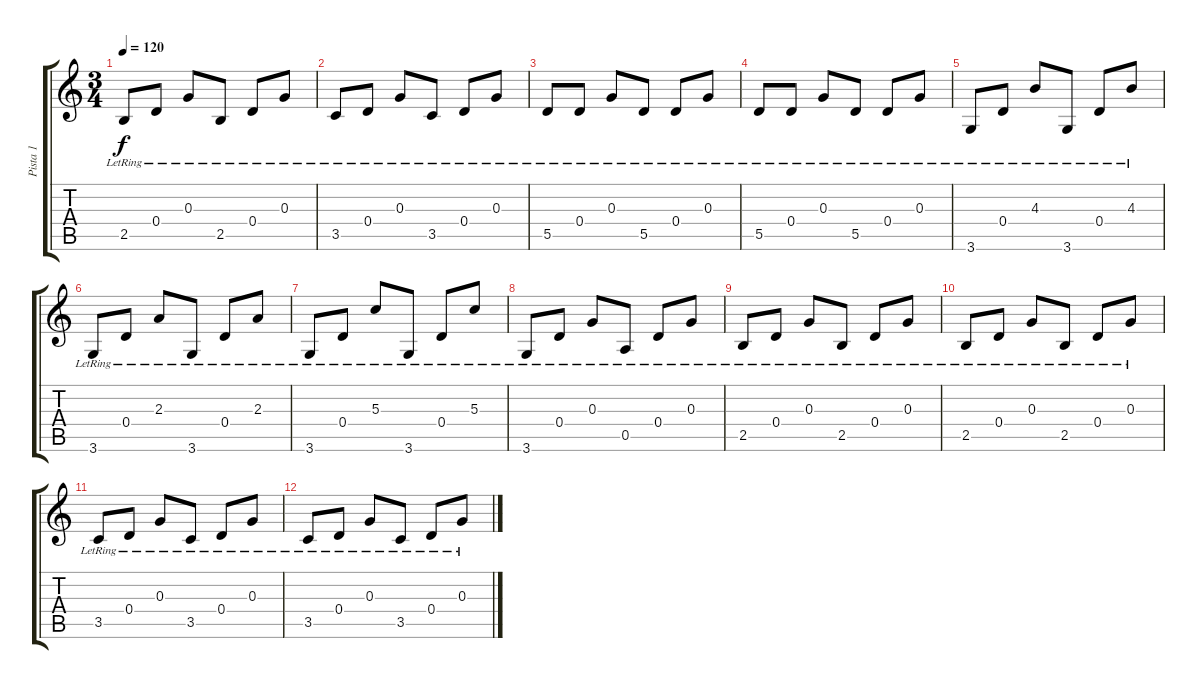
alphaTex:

\track ("Pista 1" "Pista 1") {instrument acousticguitarsteel}
\staff {score tabs}
\tuning (E4 B3 G3 D3 A2 E2) {hide}
\ts (3 4)
\tempo 120
\clef g2
\ks c
2.5{lr}.8{dy f} 0.4{lr}.8 0.3{lr}.8 2.5{lr}.8 0.4{lr}.8 0.3{lr}.8 |
3.5{lr}.8 0.4{lr}.8 0.3{lr}.8 3.5{lr}.8 0.4{lr}.8 0.3{lr}.8 |
5.5{lr}.8 0.4{lr}.8 0.3{lr}.8 5.5{lr}.8 0.4{lr}.8 0.3{lr}.8 |
5.5{lr}.8 0.4{lr}.8 0.3{lr}.8 5.5{lr}.8 0.4{lr}.8 0.3{lr}.8 |
3.6{lr}.8 0.4{lr}.8 4.3{lr}.8 3.6{lr}.8 0.4{lr}.8 4.3{lr}.8 |
3.6{lr}.8 0.4{lr}.8 2.3{lr}.8 3.6{lr}.8 0.4{lr}.8 2.3{lr}.8 |
3.6{lr}.8 0.4{lr}.8 5.3{lr}.8 3.6{lr}.8 0.4{lr}.8 5.3{lr}.8 |
3.6{lr}.8 0.4{lr}.8 0.3{lr}.8 0.5{lr}.8 0.4{lr}.8 0.3{lr}.8 |
2.5{lr}.8 0.4{lr}.8 0.3{lr}.8 2.5{lr}.8 0.4{lr}.8 0.3{lr}.8 |
2.5{lr}.8 0.4{lr}.8 0.3{lr}.8 2.5{lr}.8 0.4{lr}.8 0.3{lr}.8 |
3.5{lr}.8 0.4{lr}.8 0.3{lr}.8 3.5{lr}.8 0.4{lr}.8 0.3{lr}.8 |
3.5{lr}.8 0.4{lr}.8 0.3{lr}.8 3.5{lr}.8 0.4{lr}.8 0.3{lr}.8
